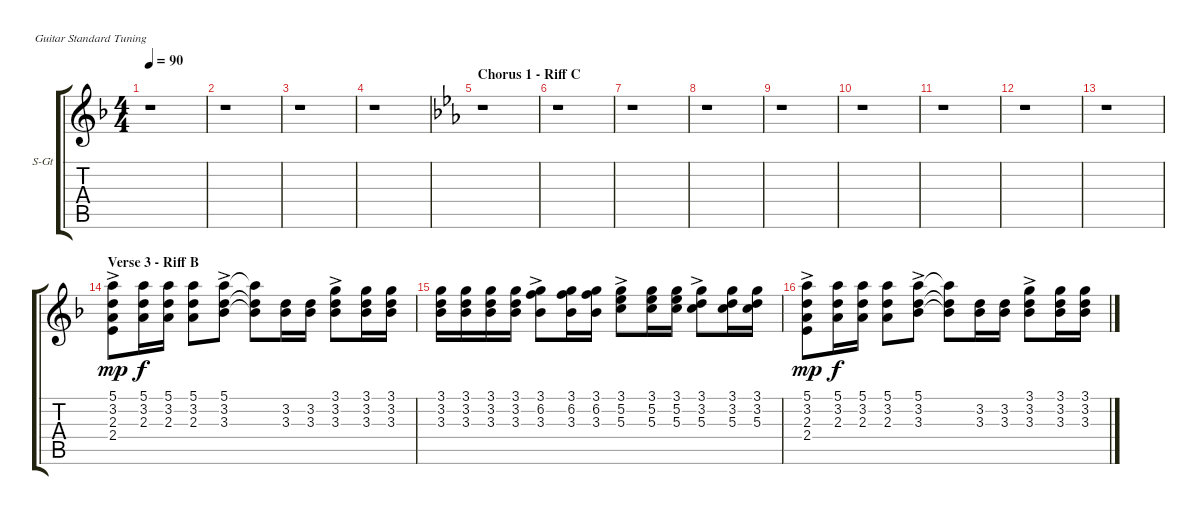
\bracketExtendMode groupsimilarinstruments
\firstSystemTrackNameOrientation horizontal
\otherSystemsTrackNameOrientation horizontal
\track ("Guitar 1 (acoustic)" "S-Gt") {instrument acousticguitarsteel}
\staff {score tabs}
\tuning (E4 B3 G3 D3 A2 E2)
\ts (4 4)
\tempo 90
\clef g2
\ks dminor
r.1{dy f} |
r.1 |
r.1 |
r.1 |
\section ("" "Chorus 1 - Riff C")
\ks cminor
r.1 |
r.1 |
r.1 |
r.1 |
r.1 |
r.1 |
r.1 |
r.1 |
r.1 |
\section ("" "Verse 3 - Riff B")
\ks dminor
(5.1{ac} 3.2{ac} 2.3{ac} 2.4{ac}).8{dy mp} (5.1 3.2 2.3).16{dy f} (5.1 3.2 2.3).16 (5.1 3.2 2.3).8 (5.1{ac} 3.2 3.3).8 (5.1{t} 3.2{t} 3.3{t}).8 (3.2 3.3).16 (3.2 3.3).16 (3.1{ac} 3.2 3.3).8 (3.1 3.2 3.3).16 (3.1 3.2 3.3).16 |
(3.1 3.2 3.3).16 (3.1 3.2 3.3).16 (3.1 3.2 3.3).16 (3.1 3.2 3.3).16 (3.1 6.2 3.3{ac}).8 (3.1 6.2 3.3).16 (3.1 6.2 3.3).16 (3.1{ac} 5.2 5.3).8 (3.1 5.2 5.3).16 (3.1 5.2 5.3).16 (3.1{ac} 3.2 5.3).8 (3.1 3.2 5.3).16 (3.1 3.2 5.3).16 |
(5.1{ac} 3.2{ac} 2.3{ac} 2.4{ac}).8{dy mp} (5.1 3.2 2.3).16{dy f} (5.1 3.2 2.3).16 (5.1 3.2 2.3).8 (5.1{ac} 3.2 3.3).8 (5.1{t} 3.2{t} 3.3{t}).8 (3.2 3.3).16 (3.2 3.3).16 (3.1{ac} 3.2 3.3).8 (3.1 3.2 3.3).16 (3.1 3.2 3.3).16
